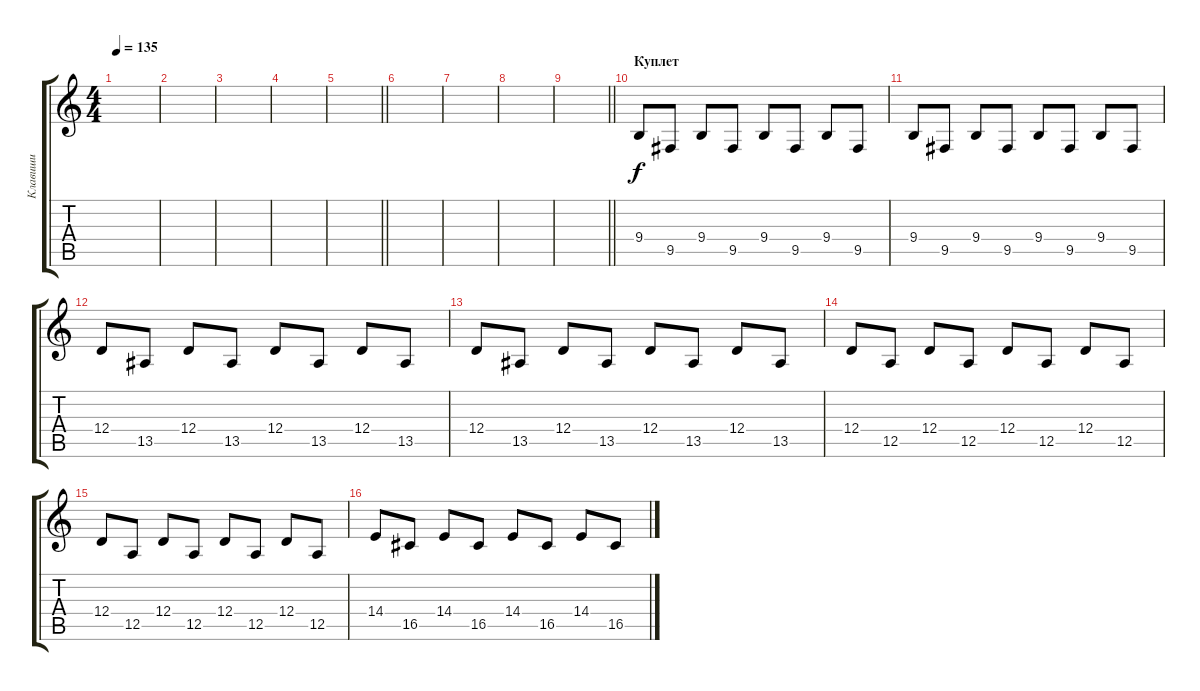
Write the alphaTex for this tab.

\track ("Клавиши" "Клавиши") {instrument electricpiano1}
\staff {score tabs}
\tuning (E4 B3 G3 D3 A2 E2) {hide}
\ts (4 4)
\tempo 135
\clef g2
\ks c
|
|
|
|
\barLineRight lightlight
|
|
|
|
\barLineRight lightlight
|
\section ("" "Куплет")
9.4.8 9.5.8 9.4.8 9.5.8 9.4.8 9.5.8 9.4.8 9.5.8 |
9.4.8 9.5.8 9.4.8 9.5.8 9.4.8 9.5.8 9.4.8 9.5.8 |
12.4.8 13.5.8 12.4.8 13.5.8 12.4.8 13.5.8 12.4.8 13.5.8 |
12.4.8 13.5.8 12.4.8 13.5.8 12.4.8 13.5.8 12.4.8 13.5.8 |
12.4.8 12.5.8 12.4.8 12.5.8 12.4.8 12.5.8 12.4.8 12.5.8 |
12.4.8 12.5.8 12.4.8 12.5.8 12.4.8 12.5.8 12.4.8 12.5.8 |
14.4.8 16.5.8 14.4.8 16.5.8 14.4.8 16.5.8 14.4.8 16.5.8
